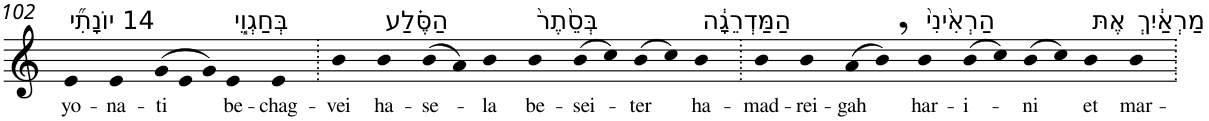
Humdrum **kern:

**kern	**text
*part1	*part1
*staff1	*staff1
*I"Piano	*
*I'Pno	*
!!LO:PB:g=z
*clefG2	*
*k[]	*
=102	=102
!LO:TX:a:t=14 יוֹנָתִ֞י	!
!	!LO:LY:b
4e	yo-
!	!LO:LY:b
4e	-na-
*Xtuplet	*
!	!LO:LY:b
(>12g	-ti
12e	.
12g)	.
!LO:TX:a:t=בְּחַגְוֵ֣י	!
!	!LO:LY:b
4e	be-
!	!LO:LY:b
4e	-chag-
=103.	=103.
!	!LO:LY:b
4b	-vei
!LO:TX:a:t=הַסֶּ֗לַע	!
!	!LO:LY:b
4b	ha-
!	!LO:LY:b
(>8b	-se-
8a)	.
!	!LO:LY:b
4b	-la
!LO:TX:a:t=בְּסֵ֙תֶר֙	!
!	!LO:LY:b
4b	be-
!	!LO:LY:b
(>8b	-sei-
8cc)	.
!	!LO:LY:b
(>8b	-ter
8cc)	.
!LO:TX:a:t=הַמַּדְרֵגָ֔ה	!
!	!LO:LY:b
4b	ha-
=104.	=104.
!	!LO:LY:b
4b	-mad-
!	!LO:LY:b
4b	-rei-
!	!LO:LY:b
(>8a	-gah
8b,)	.
!LO:TX:a:t=הַרְאִ֙ינִי֙	!
!	!LO:LY:b
4b	har-
!	!LO:LY:b
(>8b	-i-
8cc)	.
!	!LO:LY:b
(>8b	-ni
8cc)	.
!LO:TX:a:t=אֶתּ	!
!	!LO:LY:b
4b	et
!LO:TX:a:t=מַרְאַ֔יִךְ	!
!	!LO:LY:b
4b	mar-
=.	=.
*-	*-
